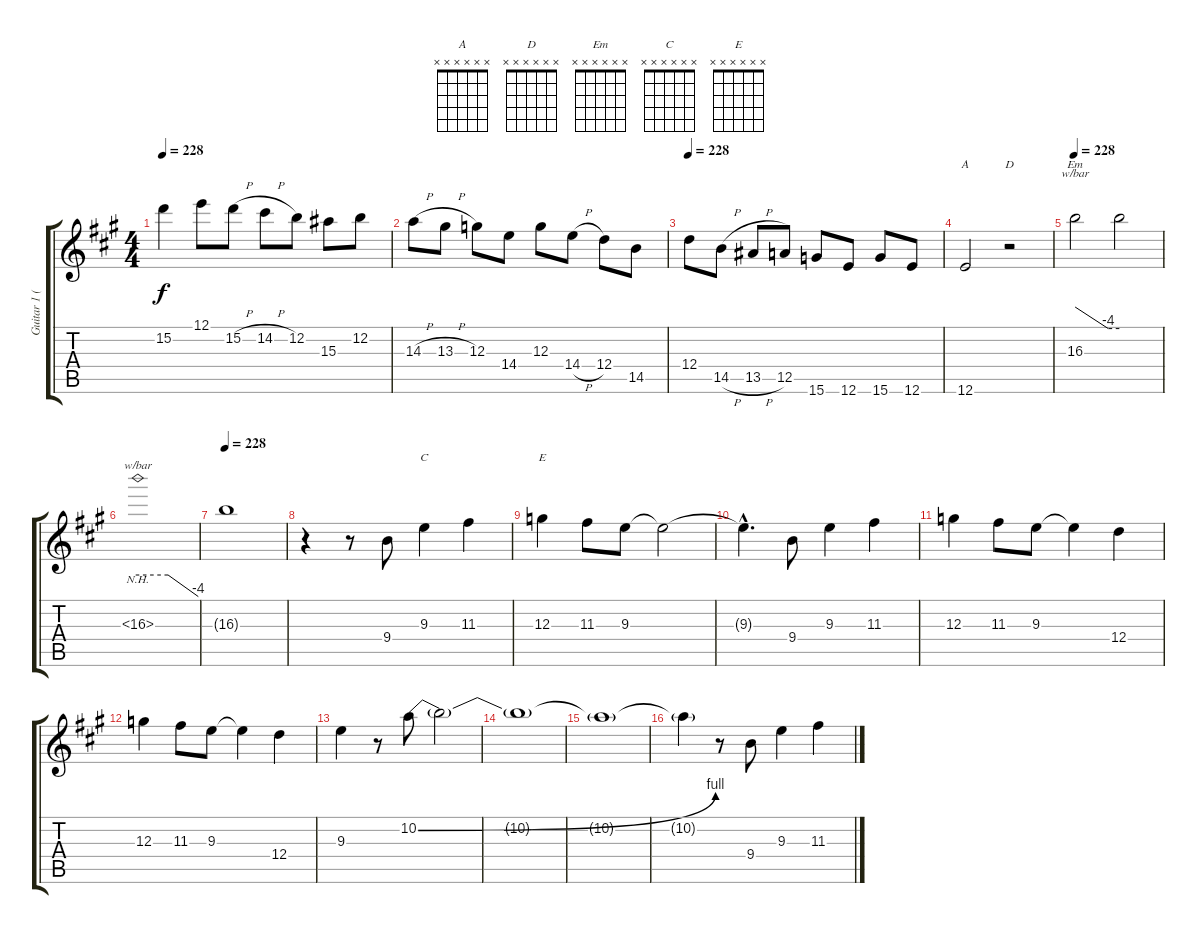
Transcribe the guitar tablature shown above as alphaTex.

\track ("Guitar 1 (Janick)" "Guitar 1 (") {instrument distortionguitar}
\staff {score tabs}
\tuning (E4 B3 G3 D3 A2 E2) {hide}
\chord ("A" x x x x x x) {firstfret 0}
\chord ("D" x x x x x x) {firstfret 0}
\chord ("Em" x x x x x x) {firstfret 0}
\chord ("C" x x x x x x) {firstfret 0}
\chord ("E" x x x x x x) {firstfret 0}
\ts (4 4)
\tempo 228
\clef g2
\ks f#minor
15.2{t}.4{dy f} 12.1.8 15.2{h}.8 14.2{h}.8 12.2.8 15.3.8 12.2.8 |
14.3{h}.8 13.3{h}.8 12.3.8 14.4.8 12.3.8 14.4{h}.8 12.4.8 14.5.8 |
\tempo 228
12.4.8 14.5{h}.8 13.5{h}.8 12.5.8 15.6.8 12.6.8 15.6.8 12.6.8 |
12.6.2{ch "A"} r.2{ch "D"} |
\tempo 228
16.3.2{tbe (custom default 0 0 45 -16 60 -16) ch "Em"} 16.3{t}.2 |
16.3{nh}.1{tbe (custom default 0 0 30 0 60 -16)} |
\tempo 228
16.3{t}.1 |
r.4{volume 13} r.8 9.4.8 9.3.4{ch "C"} 11.3.4 |
12.3.4{ch "E"} 11.3.8 9.3.8 9.3{t}.2 |
9.3{hac t}.4{d} 9.4.8 9.3.4 11.3.4 |
12.3.4 11.3.8 9.3.8 9.3{t}.4 12.4.4 |
12.3.4 11.3.8 9.3.8 9.3{t}.4 12.4.4 |
9.3.4 r.8 10.2{be (bend 0 0 60 4)}.8 10.2{t}.2 |
10.2{t}.1 |
10.2{t}.1 |
10.2{t}.4 r.8 9.4.8 9.3.4 11.3.4
